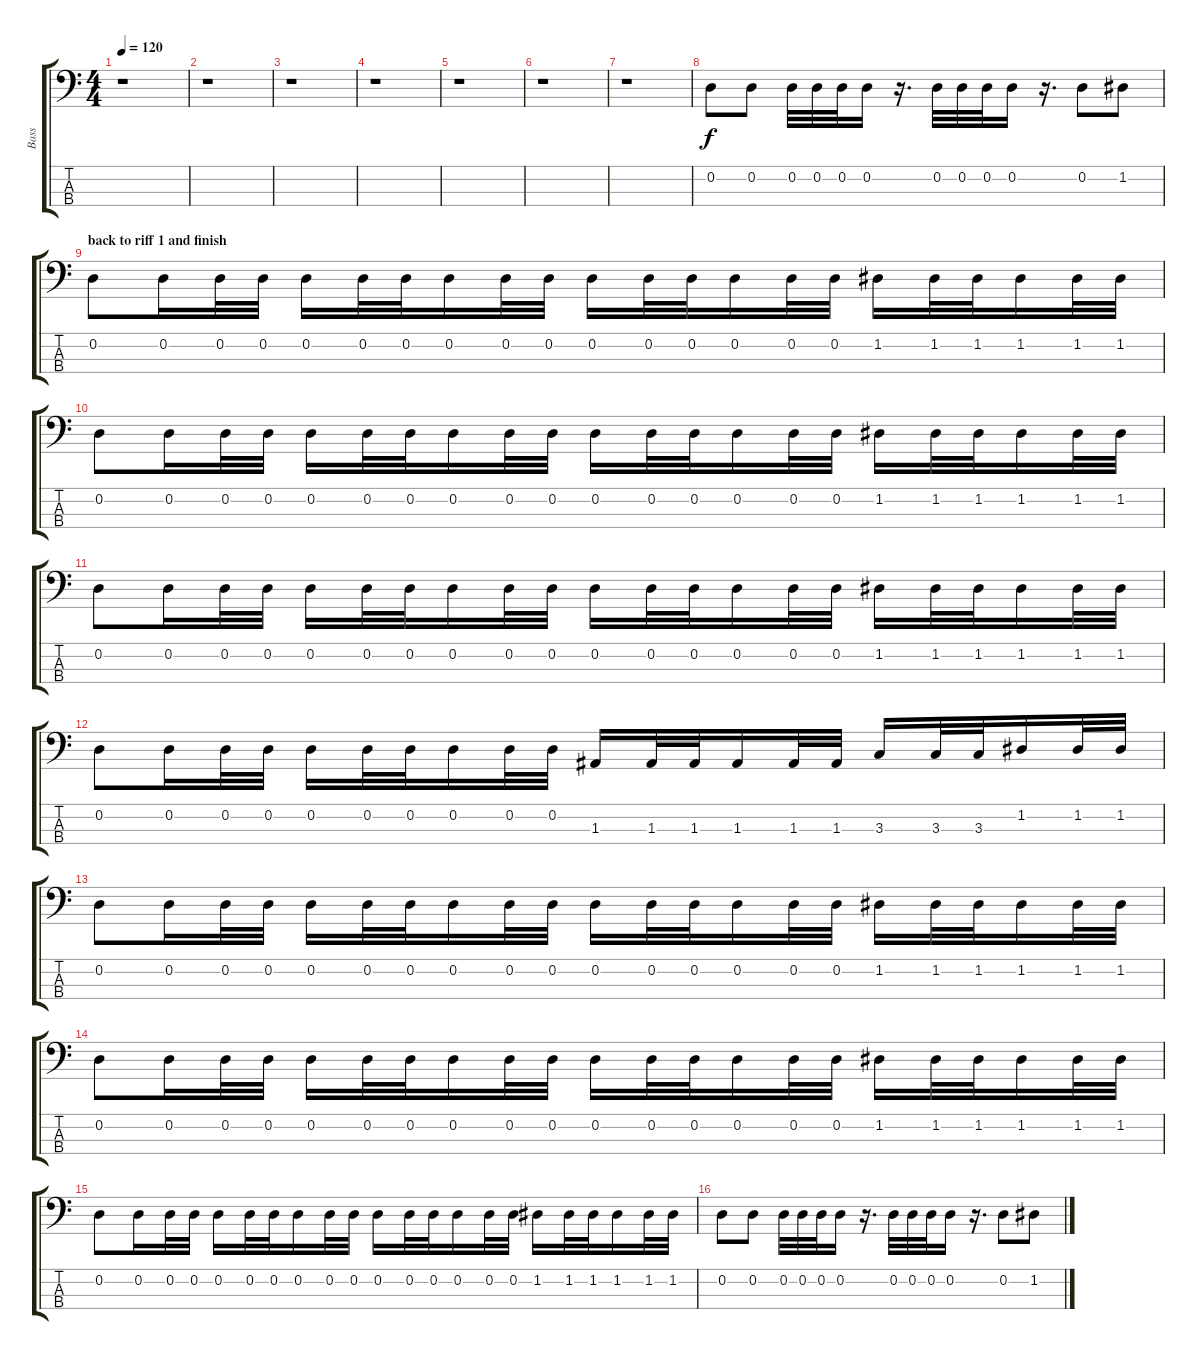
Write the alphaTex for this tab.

\track ("Bass" "Bass") {instrument electricbassfinger}
\staff {score tabs}
\tuning (G2 D2 A1 E1) {hide}
\ts (4 4)
\tempo 120
\clef f4
\ks c
r.1{dy f} |
r.1 |
r.1 |
r.1 |
r.1 |
r.1 |
r.1 |
0.2.8 0.2.8 0.2.32 0.2.32 0.2.32 0.2.16 r.16{d} 0.2.32 0.2.32 0.2.32 0.2.16 r.16{d} 0.2.8 1.2.8 |
\section ("" "back to riff 1 and finish")
0.2.8 0.2.16 0.2.32 0.2.32 0.2.16 0.2.32 0.2.32 0.2.16 0.2.32 0.2.32 0.2.16 0.2.32 0.2.32 0.2.16 0.2.32 0.2.32 1.2.16 1.2.32 1.2.32 1.2.16 1.2.32 1.2.32 |
0.2.8 0.2.16 0.2.32 0.2.32 0.2.16 0.2.32 0.2.32 0.2.16 0.2.32 0.2.32 0.2.16 0.2.32 0.2.32 0.2.16 0.2.32 0.2.32 1.2.16 1.2.32 1.2.32 1.2.16 1.2.32 1.2.32 |
0.2.8 0.2.16 0.2.32 0.2.32 0.2.16 0.2.32 0.2.32 0.2.16 0.2.32 0.2.32 0.2.16 0.2.32 0.2.32 0.2.16 0.2.32 0.2.32 1.2.16 1.2.32 1.2.32 1.2.16 1.2.32 1.2.32 |
0.2.8 0.2.16 0.2.32 0.2.32 0.2.16 0.2.32 0.2.32 0.2.16 0.2.32 0.2.32 1.3.16 1.3.32 1.3.32 1.3.16 1.3.32 1.3.32 3.3.16 3.3.32 3.3.32 1.2.16 1.2.32 1.2.32 |
0.2.8 0.2.16 0.2.32 0.2.32 0.2.16 0.2.32 0.2.32 0.2.16 0.2.32 0.2.32 0.2.16 0.2.32 0.2.32 0.2.16 0.2.32 0.2.32 1.2.16 1.2.32 1.2.32 1.2.16 1.2.32 1.2.32 |
0.2.8 0.2.16 0.2.32 0.2.32 0.2.16 0.2.32 0.2.32 0.2.16 0.2.32 0.2.32 0.2.16 0.2.32 0.2.32 0.2.16 0.2.32 0.2.32 1.2.16 1.2.32 1.2.32 1.2.16 1.2.32 1.2.32 |
0.2.8 0.2.16 0.2.32 0.2.32 0.2.16 0.2.32 0.2.32 0.2.16 0.2.32 0.2.32 0.2.16 0.2.32 0.2.32 0.2.16 0.2.32 0.2.32 1.2.16 1.2.32 1.2.32 1.2.16 1.2.32 1.2.32 |
0.2.8 0.2.8 0.2.32 0.2.32 0.2.32 0.2.16 r.16{d} 0.2.32 0.2.32 0.2.32 0.2.16 r.16{d} 0.2.8 1.2.8
